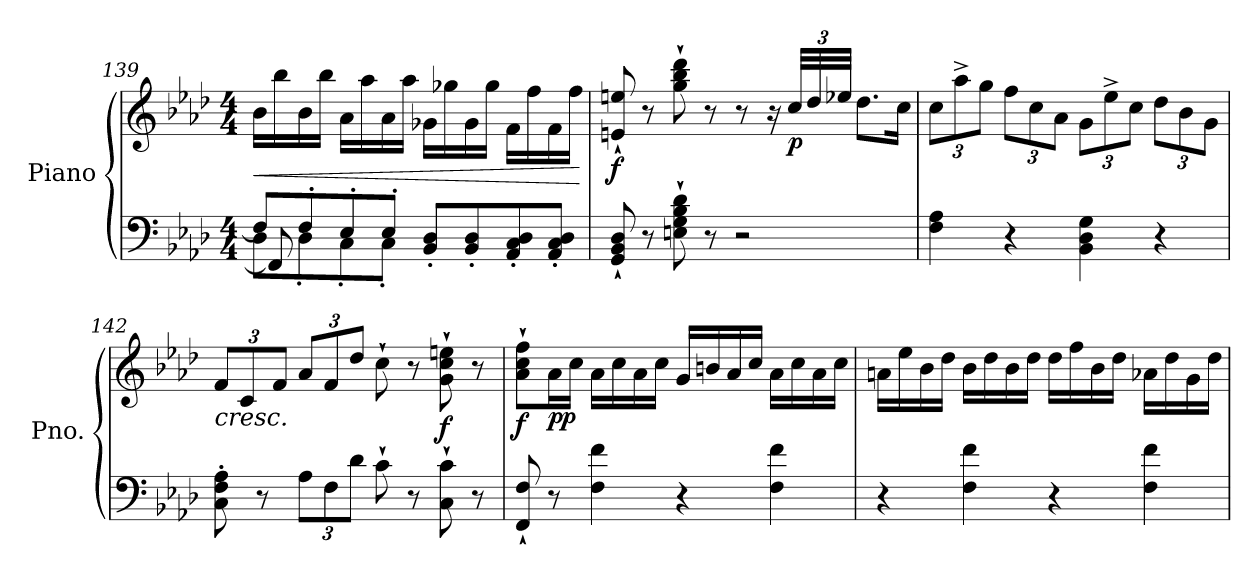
**kern	**kern	**dynam
*part1	*part1	*part1
*staff2	*staff1	*staff1/2
*I"Piano	*	*
*I'Pno.	*	*
*clefF4	*clefG2	*
*k[b-e-a-d-]	*k[b-e-a-d-]	*
*M4/4	*M4/4	*
=139	=139	=139
*^	*	*
*	*^	*	*
!	!	!	!	!LO:HP:b
8F/L]	8D-\L	8FF/]	16b-\LL	<
.	.	.	16bb-\	.
8F'/	8D-'\	2..ryy	16b-\	.
.	.	.	16bb-\JJ	.
8E-'/	8C'\	.	16a-\LL	.
.	.	.	16aa-\	.
8E-'/J	8C'\J	.	16a-\	.
.	.	.	16aa-\JJ	.
8BB-/' 8D-/'L	2ryy	.	16g-X\LL	.
.	.	.	16gg-X\	.
8BB-/' 8D-/'	.	.	16g-\	.
.	.	.	16gg-\JJ	.
8AA-/' 8C/' 8D-/'	.	.	16f\LL	.
.	.	.	16ff\	.
8AA-/' 8C/' 8D-/'J	.	.	16f\	.
.	.	.	16ff\JJ	.
*v	*v	*v	*	*
.	.	[
=140	=140	=140
!	!	!LO:DY:b
8GG/` 8BB-/` 8D-/`	8en/` 8een/`	f
8r	8r	.
!	!	!LO:DY:b
!	!	!LO:DY:n=1:b
8En\` 8G\` 8B-\` 8d-\`	8gg\` 8bb-\` 8ddd-\`	fz fz
8r	8r	.
2r	8r	.
.	16r	.
*	*Xbrackettup	*
!	!	!LO:DY:n=2:b
.	48cc!/LLL	p
.	48dd-!/	.
.	48ee-X!/JJJ	.
.	8.dd-\L	.
.	16cc\Jk	.
=141	=141	=141
4F\ 4A-\	12cc\L	.
.	12aa-^\	.
.	12gg\J	.
4r	12ff\L	.
.	12cc\	.
.	12a-\J	.
4BB-\ 4D-\ 4G\	12g\L	.
.	12ee-^\	.
.	12cc\J	.
4r	12dd-\L	.
.	12b-\	.
.	12g\J	.
!!LO:LB:g=z
=142	=142	=142
!	!	!LO:HP:b
8C\' 8F\' 8A-\'	12f/L	<
.	12c/	.
8r	.	.
.	12f/J	.
*Xbrackettup	*	*
12A-\L	12a-/L	.
12F\	12f/	.
12d-\J	12dd-/J	.
8c`\	8cc`\	.
8r	8r	.
!	!	!LO:DY:b
8C\` 8c\`	8g\` 8cc\` 8een\`	f
8r	8r	.
.	.	[
=143	=143	=143
!	!	!LO:DY:b
8FF/` 8F/`	8a-\` 8cc\` 8ff\`L	f
!	!	!LO:DY:b
8r	16a-\L	pp
.	16cc\JJ	.
4F\ 4f\	16a-\LL	.
.	16cc\	.
.	16a-\	.
.	16cc\JJ	.
4r	16g/LL	.
.	16bn/	.
.	16a-/	.
.	16cc/JJ	.
4F\ 4f\	16a-\LL	.
.	16cc\	.
.	16a-\	.
.	16cc\JJ	.
=144	=144	=144
4r	16an\LL	.
.	16ee-\	.
.	16b-\	.
.	16dd-\JJ	.
4F\ 4f\	16b-\LL	.
.	16dd-\	.
.	16b-\	.
.	16dd-\JJ	.
4r	16dd-\LL	.
.	16ff\	.
.	16b-\	.
.	16dd-\JJ	.
4F\ 4f\	16a-X\LL	.
.	16dd-\	.
.	16g\	.
.	16dd-\JJ	.
=	=	=
*-	*-	*-
